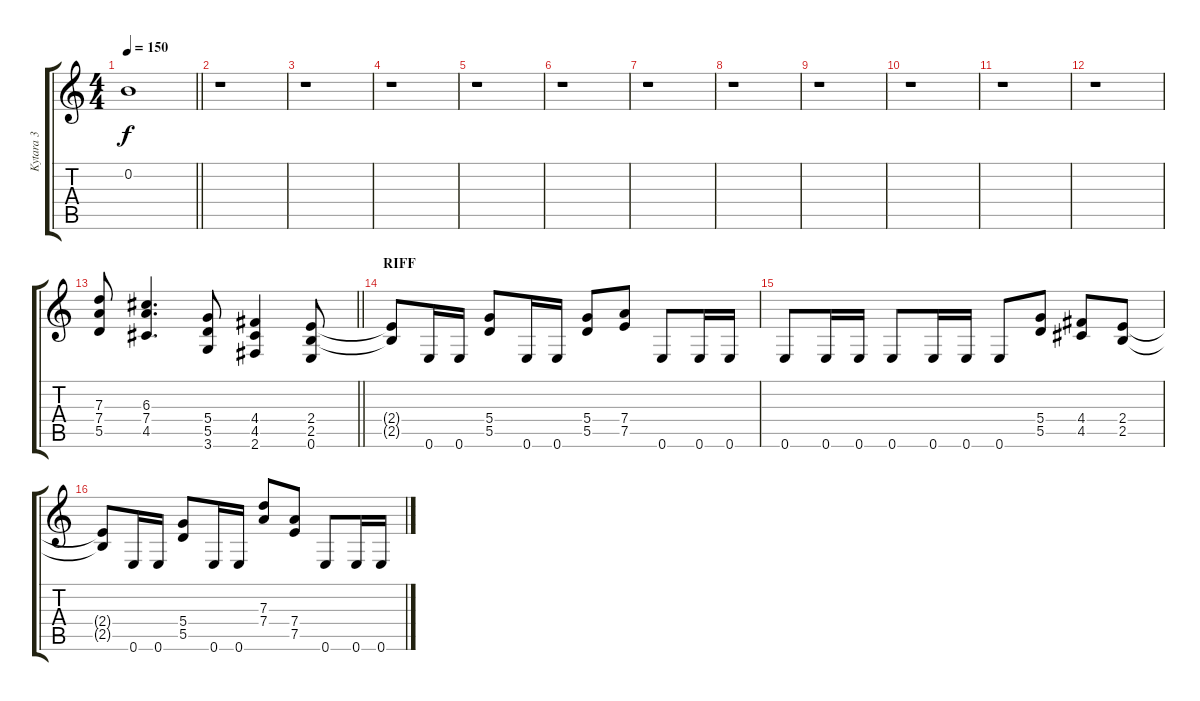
\track ("Kytara 3" "Kytara 3") {instrument distortionguitar}
\staff {score tabs}
\tuning (E4 B3 G3 D3 A2 E2) {hide}
\ts (4 4)
\tempo 150
\clef g2
\barLineRight lightlight
\ks c
0.2{t}.1{dy f} |
\section ("" "")
r.1 |
r.1 |
r.1 |
r.1 |
r.1 |
r.1 |
r.1 |
r.1 |
r.1 |
r.1 |
r.1 |
\barLineRight lightlight
(7.3 7.4 5.5).8{volume 12} (6.3 7.4 4.5).4{d} (5.4 5.5 3.6).8 (4.4 4.5 2.6).4 (2.4 2.5 0.6).8 |
\section ("" "RIFF")
(2.4{t} 2.5{t}).8 0.6.16 0.6.16 (5.4 5.5).8 0.6.16 0.6.16 (5.4 5.5).8 (7.4 7.5).8 0.6.8 0.6.16 0.6.16 |
0.6.8 0.6.16 0.6.16 0.6.8 0.6.16 0.6.16 0.6.8 (5.4 5.5).8 (4.4 4.5).8 (2.4 2.5).8 |
(2.4{t} 2.5{t}).8 0.6.16 0.6.16 (5.4 5.5).8 0.6.16 0.6.16 (7.3 7.4).8 (7.4 7.5).8 0.6.8 0.6.16 0.6.16
